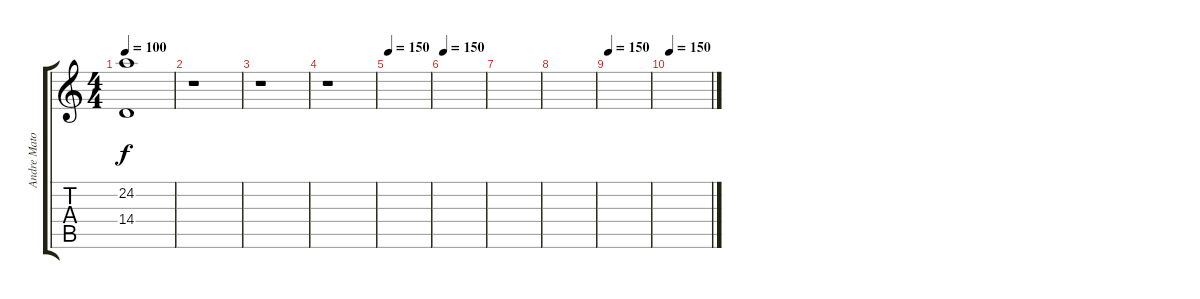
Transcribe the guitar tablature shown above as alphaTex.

\track ("Andre Matos/Piano" "Andre Mato") {instrument acousticgrandpiano}
\staff {score tabs}
\tuning (D4 A3 F3 C3 G2 D2) {hide}
\ts (4 4)
\tempo 100
\clef g2
\ks c
(24.2 14.4).1{dy f} |
r.1 |
r.1 |
r.1 |
\tempo 150
|
\tempo 150
|
|
|
\tempo 150
|
\tempo 150
